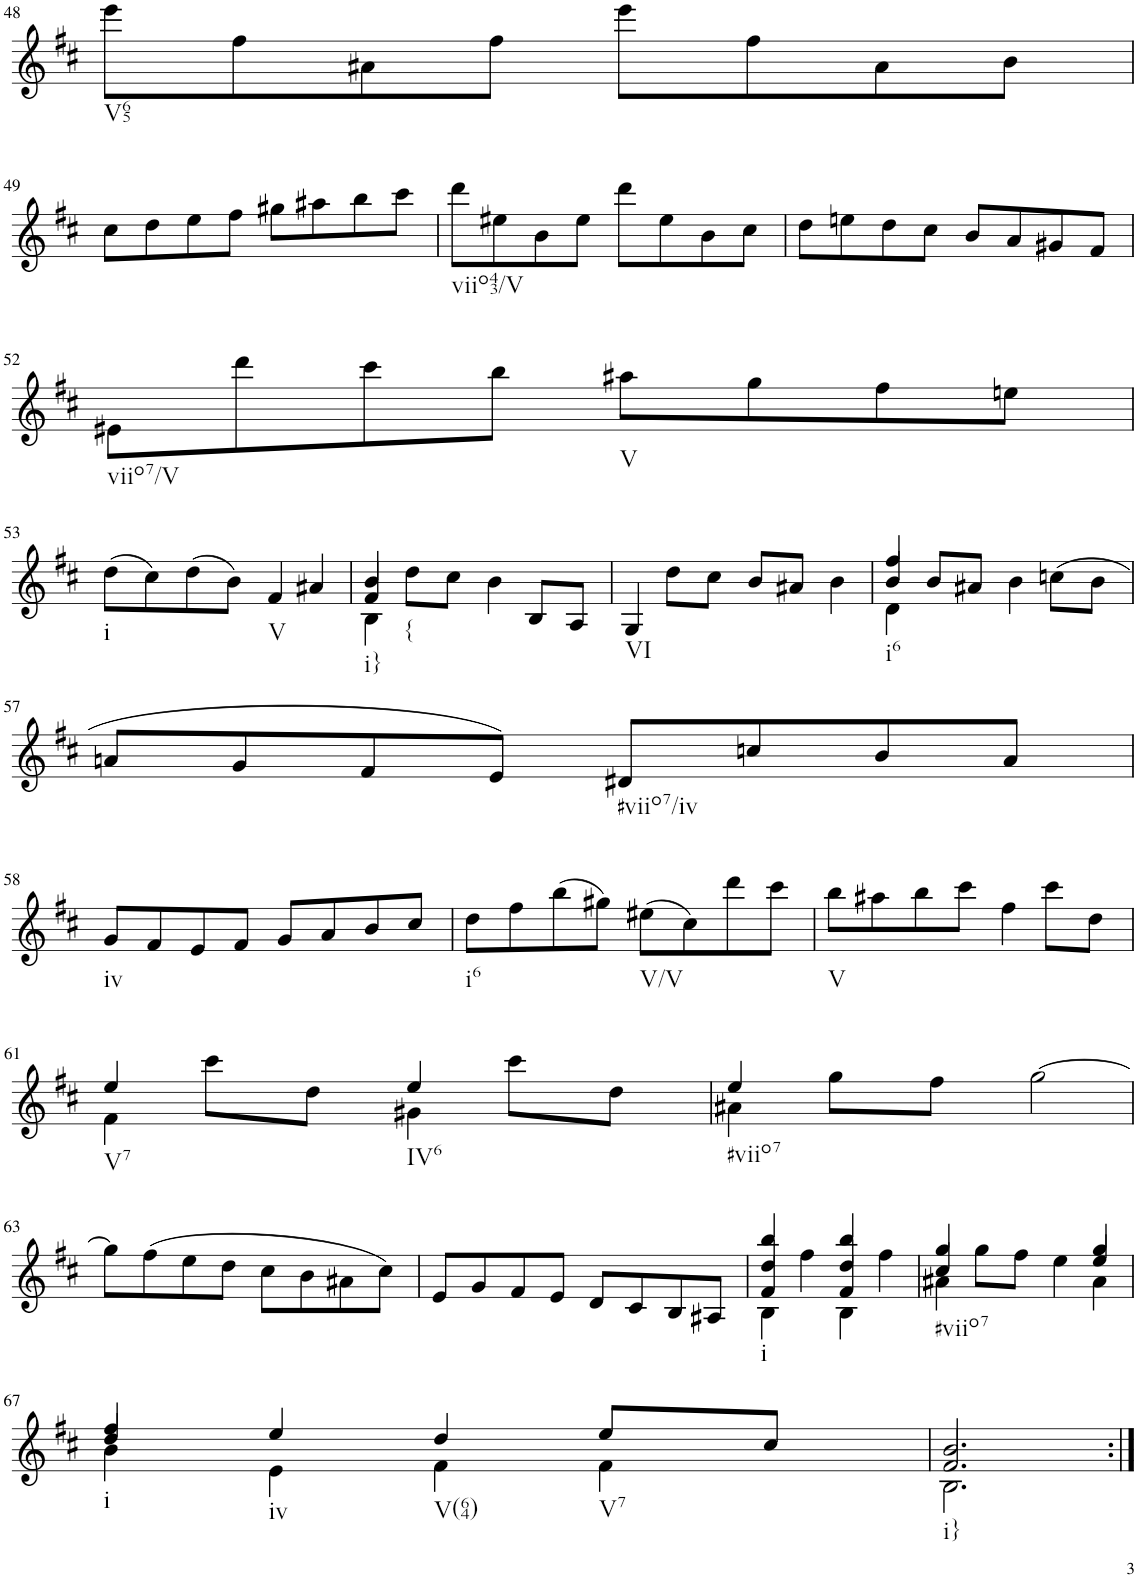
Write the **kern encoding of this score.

**kern
*part1
*staff1
*I"Violin
*I'Vln.
!!LO:PB:g=z
*clefG2
*k[f#c#]
*M2/2
*met(c|)
=48
!LO:TX:b:t=V65
8eee\L
8ff#\
8a#X\
8ff#\J
8eee\L
8ff#\
8a#\
8b\J
!!LO:LB:g=z
=49
8cc#\L
8dd\
8ee\
8ff#\J
8gg#X\L
8aa#X\
8bb\
8ccc#\J
=50
!LO:TX:b:t=viio43/V
8ddd\L
8ee#X\
8b\
8ee#\J
8ddd\L
8ee#\
8b\
8cc#\J
=51
8dd\L
8een\
8dd\
8cc#\J
8b/L
8a/
8g#X/
8f#/J
!!LO:LB:g=z
=52
!LO:TX:b:t=viio7/V
8e#X\L
8ddd\
8ccc#\
8bb\J
!LO:TX:b:t=V
8aa#X\L
8gg\
8ff#\
8een\J
!!LO:LB:g=z
=53
!LO:TX:b:t=i
(8dd\L
8cc#\)
(8dd\
8b\J)
!LO:TX:b:t=V
4f#/
4a#X/
=54
*^
*	*^
!LO:TX:b:t=i}	!	!
4b/	4B\	4f#/
!LO:TX:b:t={	!	!
8dd\L	2.ryy	2.ryy
8cc#\J	.	.
4b\	.	.
8B/L	.	.
8A/J	.	.
*v	*v	*v
=55
!LO:TX:b:t=VI
4G/
8dd\L
8cc#\J
8b/L
8a#X/J
4b\
=56
*^
*	*^
!LO:TX:b:t=i6	!	!
4ff#/	4d\	4b/
8b/L	2.ryy	2.ryy
8a#X/J	.	.
4b\	.	.
(8ccn\L	.	.
8b\J	.	.
*v	*v	*v
!!LO:LB:g=z
=57
8an/L
8g/
8f#/
8e/J)
!LO:TX:b:t=#viio7/iv
8d#X/L
8ccn/
8b/
8a/J
!!LO:LB:g=z
=58
!LO:TX:b:t=iv
8g/L
8f#/
8e/
8f#/J
8g/L
8a/
8b/
8cc#/J
=59
!LO:TX:b:t=i6
8dd\L
8ff#\
(8bb\
8gg#X\J)
!LO:TX:b:t=V/V
(8ee#X\L
8cc#\)
8ddd\
8ccc#\J
=60
!LO:TX:b:t=V
8bb\L
8aa#X\
8bb\
8ccc#\J
4ff#\
8ccc#\L
8dd\J
!!LO:LB:g=z
=61
*^
!LO:TX:b:t=V7	!
4ee/	4f#\
8ccc#\L	4ryy
8dd\J	.
!LO:TX:b:t=IV6	!
4ee/	4g#X\
8ccc#\L	4ryy
8dd\J	.
=62	=62
!LO:TX:b:t=#viio7	!
4ee/	4a#X\
8gg\L	2.ryy
8ff#\J	.
[2gg\	.
*v	*v
!!LO:LB:g=z
=63
8gg\L]
(8ff#\
8ee\
8dd\J
8cc#\L
8b\
8a#X\
8cc#\J)
=64
8e/L
8g/
8f#/
8e/J
8d/L
8c#/
8B/
8A#X/J
=65
*^
*	*^
*	*	*^
!LO:TX:b:t=i	!	!	!
4bb/	4dd/	4f#/	4B\
4ff#\	4ryy	4ryy	4ryy
4bb/	4dd/	4f#/	4B\
4ff#\	4ryy	4ryy	4ryy
=66	=66	=66	=66
!LO:TX:b:t=#viio7	!	!	!
*	*	*v	*v
4gg/	4a#X\	4cc#/
8gg\L	2ryy	2ryy
8ff#\J	.	.
4ee\	.	.
4gg/	4a#\	4ee/
!!LO:LB:g=z	!!	!!
=67	=67	=67
!LO:TX:b:t=i	!	!
4ff#/	4b\	4dd/
!LO:TX:b:t=iv	!	!
4ee/	4e\	2.ryy
!LO:TX:b:t=V(64)	!	!
4dd/	4f#\	.
!LO:TX:b:t=V7	!	!
8ee/L	4f#\	.
8cc#/J	.	.
=68	=68	=68
!LO:TX:b:t=i}	!	!
2.b/	2.B\	2.f#/
*v	*v	*v
=:|!
*-
